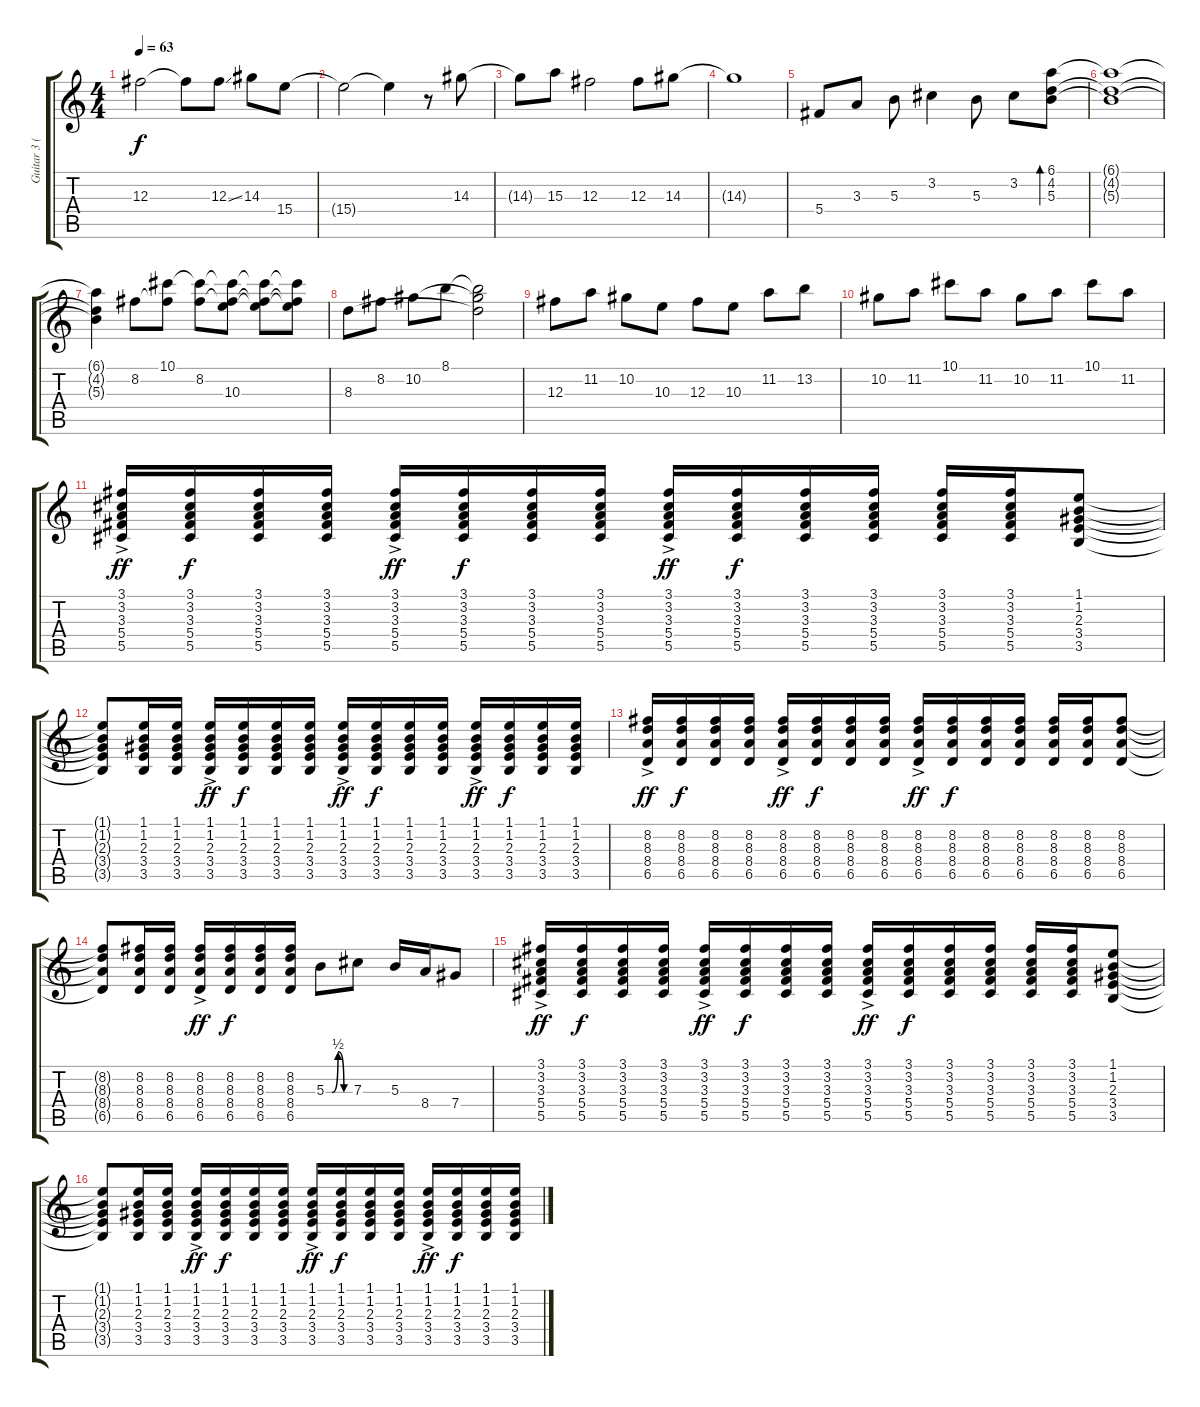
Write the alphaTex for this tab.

\track ("Guitar 3 (Acoustic)" "Guitar 3 (") {instrument acousticguitarsteel}
\staff {score tabs}
\tuning (Eb4 Bb3 Gb3 Db3 Ab2 Eb2) {hide}
\ts (4 4)
\tempo 63
\clef g2
\ks c
12.3.2{dy f} 12.3{t}.8 12.3{ss}.8 14.3.8 15.4.8 |
15.4{t}.2 15.4{t}.4 r.8 14.3.8 |
14.3{t}.8 15.3.8 12.3.2 12.3.8 14.3.8 |
14.3{t}.1 |
5.4.8 3.3.8 5.3.8 3.2.4 5.3.8 3.2.8 (6.1 4.2 5.3).8{bd 240} |
(6.1{t} 4.2{t} 5.3{t}).1 |
(6.1{t} 4.2{t} 5.3{t}).4 8.2.8 (10.1 8.2{t}).8 (10.1{t} 8.2).8 (10.1{t} 8.2{t} 10.3).8 (10.1{t} 8.2{t} 10.3{t}).8 (10.1{t} 8.2{t} 10.3{t}).8 |
8.3.8 8.2.8 10.2.8 8.1.8 (8.1{t} 10.2{t} 8.3{t}).2 |
12.3.8 11.2.8 10.2.8 10.3.8 12.3.8 10.3.8 11.2.8 13.2.8 |
10.2.8 11.2.8 10.1.8 11.2.8 10.2.8 11.2.8 10.1.8 11.2.8 |
(3.1{ac} 3.2{ac} 3.3{ac} 5.4{ac} 5.5{ac}).16{dy ff} (3.1 3.2 3.3 5.4 5.5).16{dy f} (3.1 3.2 3.3 5.4 5.5).16 (3.1 3.2 3.3 5.4 5.5).16 (3.1{ac} 3.2{ac} 3.3{ac} 5.4{ac} 5.5{ac}).16{dy ff} (3.1 3.2 3.3 5.4 5.5).16{dy f} (3.1 3.2 3.3 5.4 5.5).16 (3.1 3.2 3.3 5.4 5.5).16 (3.1{ac} 3.2{ac} 3.3{ac} 5.4{ac} 5.5{ac}).16{dy ff} (3.1 3.2 3.3 5.4 5.5).16{dy f} (3.1 3.2 3.3 5.4 5.5).16 (3.1 3.2 3.3 5.4 5.5).16 (3.1 3.2 3.3 5.4 5.5).16 (3.1 3.2 3.3 5.4 5.5).16 (1.1 1.2 2.3 3.4 3.5).8 |
(1.1{t} 1.2{t} 2.3{t} 3.4{t} 3.5{t}).8 (1.1 1.2 2.3 3.4 3.5).16 (1.1 1.2 2.3 3.4 3.5).16 (1.1{ac} 1.2{ac} 2.3{ac} 3.4{ac} 3.5{ac}).16{dy ff} (1.1 1.2 2.3 3.4 3.5).16{dy f} (1.1 1.2 2.3 3.4 3.5).16 (1.1 1.2 2.3 3.4 3.5).16 (1.1{ac} 1.2{ac} 2.3{ac} 3.4{ac} 3.5{ac}).16{dy ff} (1.1 1.2 2.3 3.4 3.5).16{dy f} (1.1 1.2 2.3 3.4 3.5).16 (1.1 1.2 2.3 3.4 3.5).16 (1.1{ac} 1.2{ac} 2.3{ac} 3.4{ac} 3.5{ac}).16{dy ff} (1.1 1.2 2.3 3.4 3.5).16{dy f} (1.1 1.2 2.3 3.4 3.5).16 (1.1 1.2 2.3 3.4 3.5).16 |
(8.2{ac} 8.3{ac} 8.4{ac} 6.5{ac}).16{dy ff} (8.2 8.3 8.4 6.5).16{dy f} (8.2 8.3 8.4 6.5).16 (8.2 8.3 8.4 6.5).16 (8.2{ac} 8.3{ac} 8.4{ac} 6.5{ac}).16{dy ff} (8.2 8.3 8.4 6.5).16{dy f} (8.2 8.3 8.4 6.5).16 (8.2 8.3 8.4 6.5).16 (8.2{ac} 8.3{ac} 8.4{ac} 6.5{ac}).16{dy ff} (8.2 8.3 8.4 6.5).16{dy f} (8.2 8.3 8.4 6.5).16 (8.2 8.3 8.4 6.5).16 (8.2 8.3 8.4 6.5).16 (8.2 8.3 8.4 6.5).16 (8.2 8.3 8.4 6.5).8 |
(8.2{t} 8.3{t} 8.4{t} 6.5{t}).8 (8.2 8.3 8.4 6.5).16 (8.2 8.3 8.4 6.5).16 (8.2{ac} 8.3{ac} 8.4{ac} 6.5{ac}).16{dy ff} (8.2 8.3 8.4 6.5).16{dy f} (8.2 8.3 8.4 6.5).16 (8.2 8.3 8.4 6.5).16 5.3{be (custom 0 0 15 0 30 2 45 0 60 0)}.8 7.3.8 5.3.16 8.4.16 7.4.8 |
(3.1{ac} 3.2{ac} 3.3{ac} 5.4{ac} 5.5{ac}).16{dy ff} (3.1 3.2 3.3 5.4 5.5).16{dy f} (3.1 3.2 3.3 5.4 5.5).16 (3.1 3.2 3.3 5.4 5.5).16 (3.1{ac} 3.2{ac} 3.3{ac} 5.4{ac} 5.5{ac}).16{dy ff} (3.1 3.2 3.3 5.4 5.5).16{dy f} (3.1 3.2 3.3 5.4 5.5).16 (3.1 3.2 3.3 5.4 5.5).16 (3.1{ac} 3.2{ac} 3.3{ac} 5.4{ac} 5.5{ac}).16{dy ff} (3.1 3.2 3.3 5.4 5.5).16{dy f} (3.1 3.2 3.3 5.4 5.5).16 (3.1 3.2 3.3 5.4 5.5).16 (3.1 3.2 3.3 5.4 5.5).16 (3.1 3.2 3.3 5.4 5.5).16 (1.1 1.2 2.3 3.4 3.5).8 |
(1.1{t} 1.2{t} 2.3{t} 3.4{t} 3.5{t}).8 (1.1 1.2 2.3 3.4 3.5).16 (1.1 1.2 2.3 3.4 3.5).16 (1.1{ac} 1.2{ac} 2.3{ac} 3.4{ac} 3.5{ac}).16{dy ff} (1.1 1.2 2.3 3.4 3.5).16{dy f} (1.1 1.2 2.3 3.4 3.5).16 (1.1 1.2 2.3 3.4 3.5).16 (1.1{ac} 1.2{ac} 2.3{ac} 3.4{ac} 3.5{ac}).16{dy ff} (1.1 1.2 2.3 3.4 3.5).16{dy f} (1.1 1.2 2.3 3.4 3.5).16 (1.1 1.2 2.3 3.4 3.5).16 (1.1{ac} 1.2{ac} 2.3{ac} 3.4{ac} 3.5{ac}).16{dy ff} (1.1 1.2 2.3 3.4 3.5).16{dy f} (1.1 1.2 2.3 3.4 3.5).16 (1.1 1.2 2.3 3.4 3.5).16
